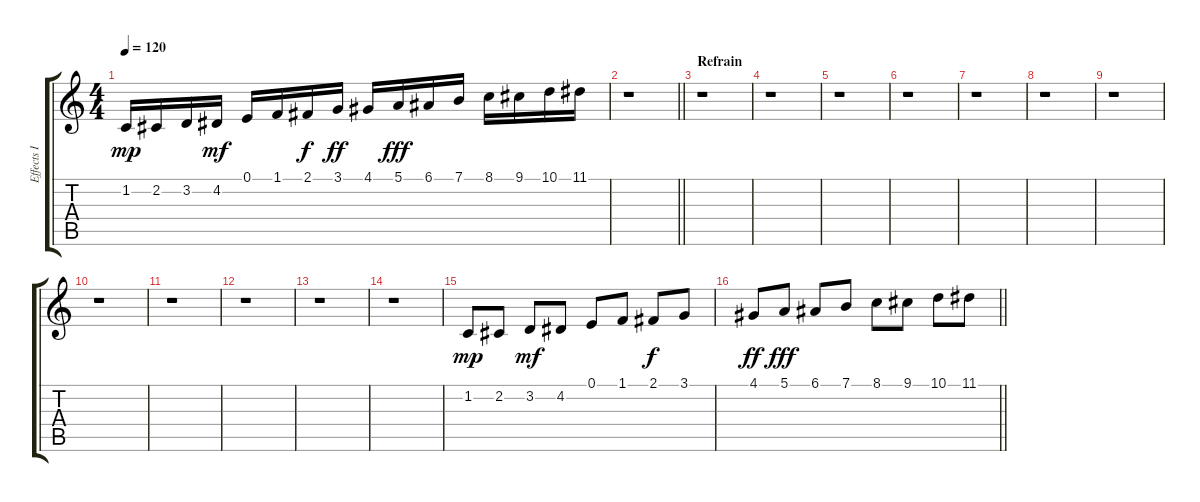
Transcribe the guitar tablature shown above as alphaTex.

\track ("Effects I" "Effects I") {instrument reversecymbal}
\staff {score tabs}
\tuning (E4 B3 G3 D3 A2 E2) {hide}
\ts (4 4)
\tempo 120
\clef g2
\ks c
1.2.16{dy mp} 2.2.16 3.2.16 4.2.16{dy mf} 0.1.16 1.1.16 2.1.16{dy f} 3.1.16{dy ff} 4.1.16 5.1.16{dy fff} 6.1.16 7.1.16 8.1.16 9.1.16 10.1.16 11.1.16 |
\barLineRight lightlight
r.1 |
\section ("" "Refrain")
r.1 |
r.1 |
r.1 |
r.1 |
r.1 |
r.1 |
r.1 |
r.1 |
r.1 |
r.1 |
r.1 |
r.1 |
1.2.8{dy mp} 2.2.8 3.2.8{dy mf} 4.2.8 0.1.8 1.1.8 2.1.8{dy f} 3.1.8 |
\barLineRight lightlight
4.1.8{dy ff} 5.1.8{dy fff} 6.1.8 7.1.8 8.1.8 9.1.8 10.1.8 11.1.8
